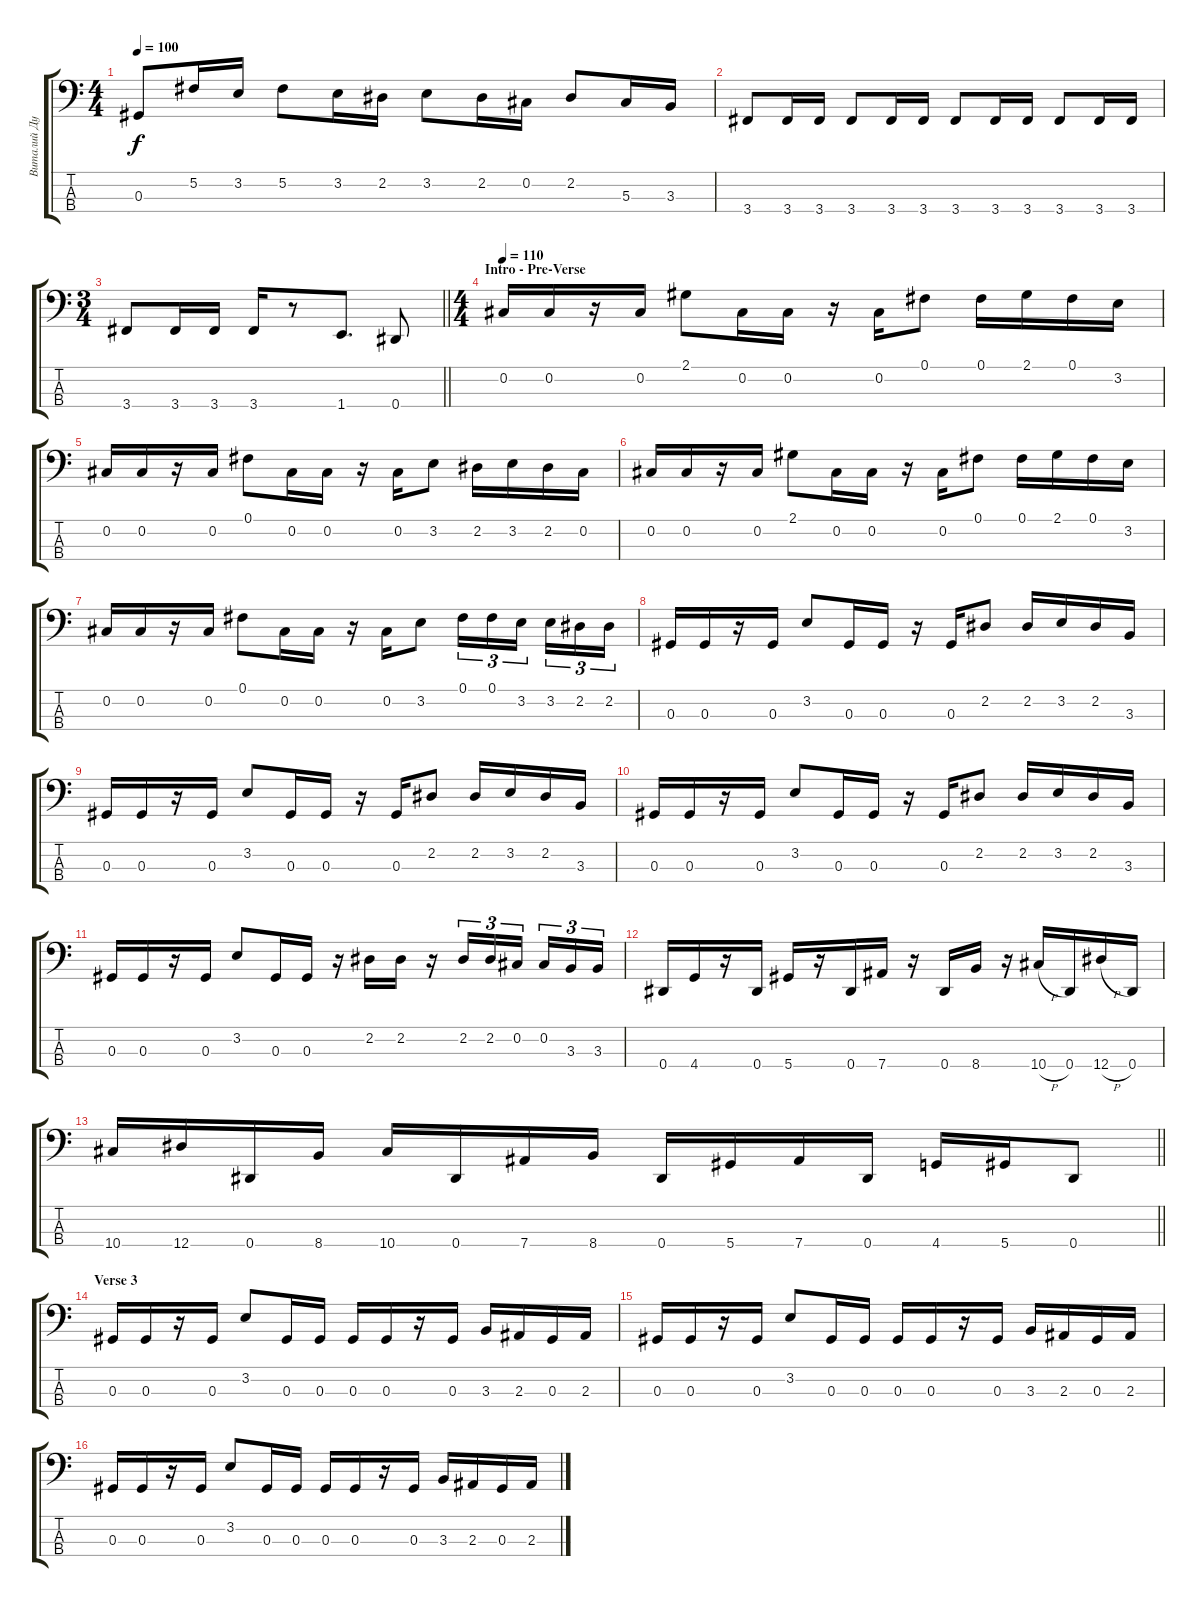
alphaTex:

\track ("Виталий Дубинин" "Виталий Ду") {instrument electricbassfinger}
\staff {score tabs}
\tuning (Gb2 Db2 Ab1 Eb1) {hide}
\ts (4 4)
\tempo 100
\clef f4
\ks c
0.3.8{dy f} 5.2.16 3.2.16 5.2.8 3.2.16 2.2.16 3.2.8 2.2.16 0.2.16 2.2.8 5.3.16 3.3.16 |
3.4.8 3.4.16 3.4.16 3.4.8 3.4.16 3.4.16 3.4.8 3.4.16 3.4.16 3.4.8 3.4.16 3.4.16 |
\ts (3 4)
\barLineRight lightlight
3.4.8 3.4.16 3.4.16 3.4.16 r.8 1.4.8{d} 0.4.8 |
\ts (4 4)
\section ("" "Intro - Pre-Verse")
\tempo 110
0.2.16 0.2.16 r.16 0.2.16 2.1.8 0.2.16 0.2.16 r.16 0.2.16 0.1.8 0.1.16 2.1.16 0.1.16 3.2.16 |
0.2.16 0.2.16 r.16 0.2.16 0.1.8 0.2.16 0.2.16 r.16 0.2.16 3.2.8 2.2.16 3.2.16 2.2.16 0.2.16 |
0.2.16 0.2.16 r.16 0.2.16 2.1.8 0.2.16 0.2.16 r.16 0.2.16 0.1.8 0.1.16 2.1.16 0.1.16 3.2.16 |
0.2.16 0.2.16 r.16 0.2.16 0.1.8 0.2.16 0.2.16 r.16 0.2.16 3.2.8 0.1.16{tu (3 2)} 0.1.16{tu (3 2)} 3.2.16{tu (3 2) beam splitsecondary} 3.2.16{tu (3 2)} 2.2.16{tu (3 2)} 2.2.16{tu (3 2)} |
0.3.16 0.3.16 r.16 0.3.16 3.2.8 0.3.16 0.3.16 r.16 0.3.16 2.2.8 2.2.16 3.2.16 2.2.16 3.3.16 |
0.3.16 0.3.16 r.16 0.3.16 3.2.8 0.3.16 0.3.16 r.16 0.3.16 2.2.8 2.2.16 3.2.16 2.2.16 3.3.16 |
0.3.16 0.3.16 r.16 0.3.16 3.2.8 0.3.16 0.3.16 r.16 0.3.16 2.2.8 2.2.16 3.2.16 2.2.16 3.3.16 |
0.3.16 0.3.16 r.16 0.3.16 3.2.8 0.3.16 0.3.16 r.16 2.2.16 2.2.16 r.16 2.2.16{tu (3 2)} 2.2.16{tu (3 2)} 0.2.16{tu (3 2) beam splitsecondary} 0.2.16{tu (3 2)} 3.3.16{tu (3 2)} 3.3.16{tu (3 2)} |
0.4.16 4.4.16 r.16 0.4.16 5.4.16 r.16 0.4.16 7.4.16 r.16 0.4.16 8.4.16 r.16 10.4{h}.16 0.4.16 12.4{h}.16 0.4.16 |
\barLineRight lightlight
10.4.16 12.4.16 0.4.16 8.4.16 10.4.16 0.4.16 7.4.16 8.4.16 0.4.16 5.4.16 7.4.16 0.4.16 4.4.16 5.4.16 0.4.8 |
\section ("" "Verse 3")
0.3.16 0.3.16 r.16 0.3.16 3.2.8 0.3.16 0.3.16 0.3.16 0.3.16 r.16 0.3.16 3.3.16 2.3.16 0.3.16 2.3.16 |
0.3.16 0.3.16 r.16 0.3.16 3.2.8 0.3.16 0.3.16 0.3.16 0.3.16 r.16 0.3.16 3.3.16 2.3.16 0.3.16 2.3.16 |
0.3.16 0.3.16 r.16 0.3.16 3.2.8 0.3.16 0.3.16 0.3.16 0.3.16 r.16 0.3.16 3.3.16 2.3.16 0.3.16 2.3.16
